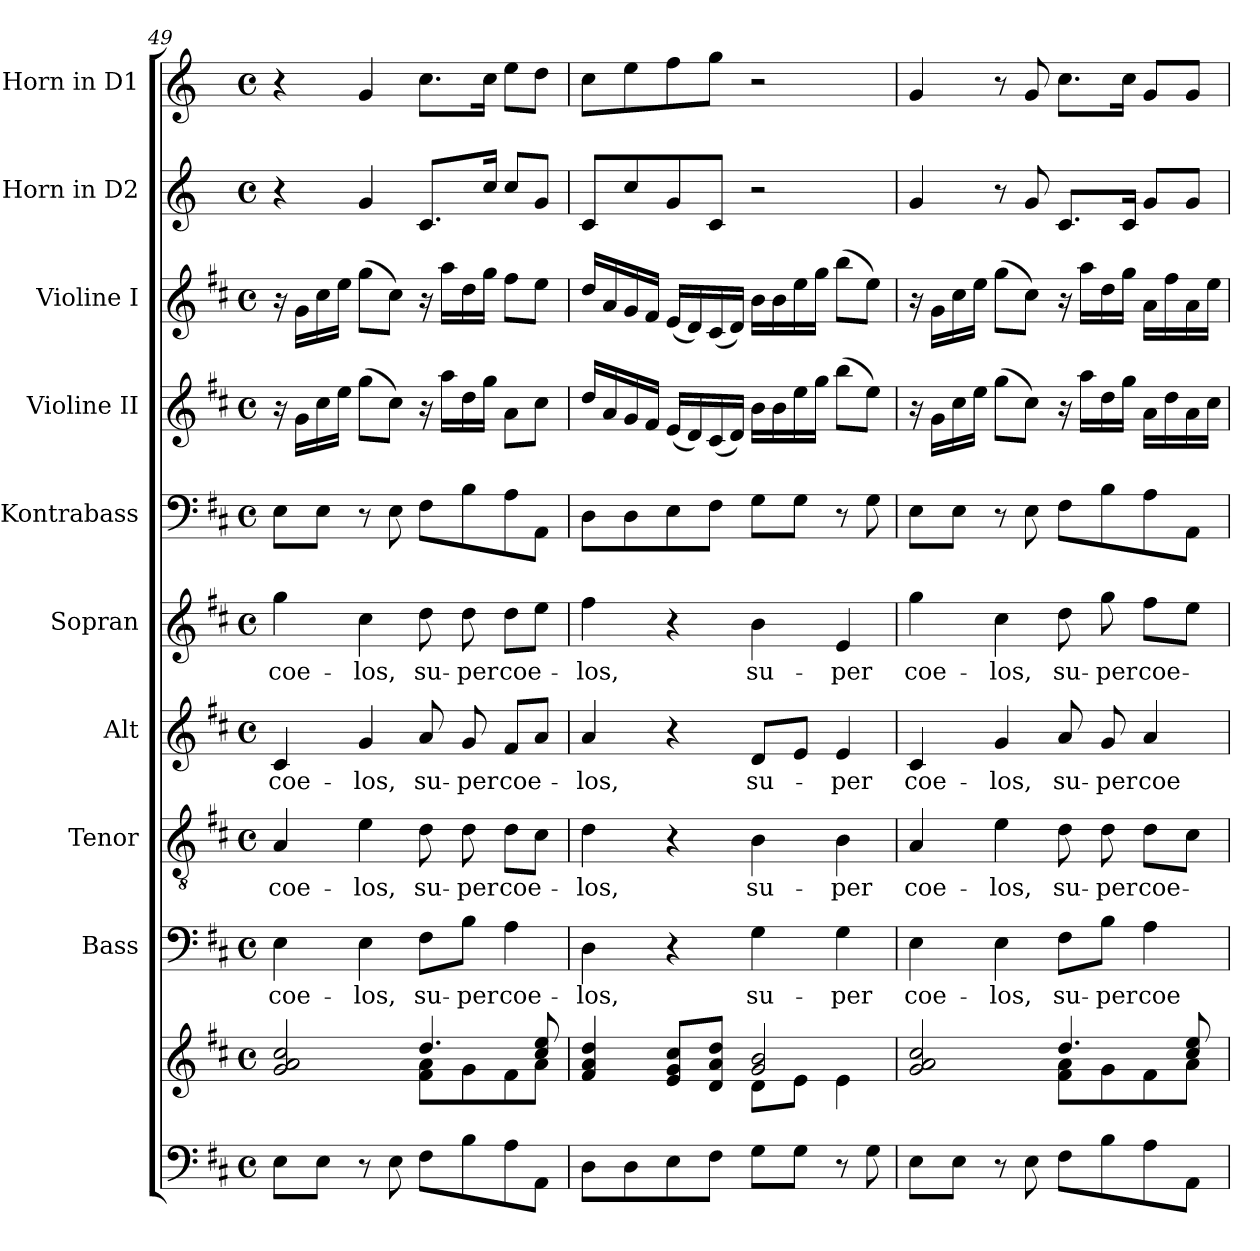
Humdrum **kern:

**kern	**kern	**kern	**text	**kern	**text	**kern	**text	**kern	**text	**kern	**kern	**kern	**kern	**kern
*part10	*part10	*part9	*part9	*part8	*part8	*part7	*part7	*part6	*part6	*part5	*part4	*part3	*part2	*part1
*staff11	*staff10	*staff9	*staff9	*staff8	*staff8	*staff7	*staff7	*staff6	*staff6	*staff5	*staff4	*staff3	*staff2	*staff1
*	*	*I"Bass	*	*I"Tenor	*	*I"Alt	*	*I"Sopran	*	*I"Kontrabass	*I"Violine II	*I"Violine I	*I"Horn in D2	*I"Horn in D1
*	*	*I'B.	*	*I'T.	*	*I'A.	*	*I'S.	*	*I'Kb.	*I'Vl. II	*I'Vl. I	*	*
*clefF4	*clefG2	*clefF4	*	*clefGv2	*	*clefG2	*	*clefG2	*	*clefF4	*clefG2	*clefG2	*clefG2	*clefG2
*	*	*	*	*	*	*	*	*	*	*ITrd7c12	*	*	*ITrd-1c-2	*ITrd-1c-2
*k[f#c#]	*k[f#c#]	*k[f#c#]	*	*k[f#c#]	*	*k[f#c#]	*	*k[f#c#]	*	*k[f#c#]	*k[f#c#]	*k[f#c#]	*k[f#c#]	*k[f#c#]
*D:	*D:	*D:	*	*D:	*	*D:	*	*D:	*	*D:	*D:	*D:	*D:	*D:
*M4/4	*M4/4	*M4/4	*	*M4/4	*	*M4/4	*	*M4/4	*	*M4/4	*M4/4	*M4/4	*M4/4	*M4/4
*met(c)	*met(c)	*met(c)	*	*met(c)	*	*met(c)	*	*met(c)	*	*met(c)	*met(c)	*met(c)	*met(c)	*met(c)
=49	=49	=49	=49	=49	=49	=49	=49	=49	=49	=49	=49	=49	=49	=49
*	*^	*	*	*	*	*	*	*	*	*	*	*	*	*
!	!	!	!	!LO:LY:b	!	!LO:LY:b	!	!LO:LY:b	!	!LO:LY:b	!	!	!	!	!
8E\L	2g/ 2a/ 2cc#/	2ryy	4E\	coe-	4A/	coe-	4c#/	coe-	4gg\	coe-	8EE\L	16r	16r	4r	4r
.	.	.	.	.	.	.	.	.	.	.	.	16g\LL	16g\LL	.	.
8E\J	.	.	.	.	.	.	.	.	.	.	8EE\J	16cc#\	16cc#\	.	.
.	.	.	.	.	.	.	.	.	.	.	.	16ee\JJ	16ee\JJ	.	.
!	!	!	!	!LO:LY:b	!	!LO:LY:b	!	!LO:LY:b	!	!LO:LY:b	!	!	!	!	!
8r	.	.	4E\	-los,	4e\	-los,	4g/	-los,	4cc#\	-los,	8r	(>8gg\L	(>8gg\L	4a/	4a/
8E\	.	.	.	.	.	.	.	.	.	.	8EE\	8cc#\J)	8cc#\J)	.	.
!	!	!	!	!LO:LY:b	!	!LO:LY:b	!	!LO:LY:b	!	!LO:LY:b	!	!	!	!	!
8F#\L	4.dd/	8f#\ 8a\L	8F#\L	su-	8d\	su-	8a/	su-	8dd\	su-	8FF#\L	16r	16r	8.d/L	8.dd\L
.	.	.	.	.	.	.	.	.	.	.	.	16aa\LL	16aa\LL	.	.
!	!	!	!	!LO:LY:b	!	!LO:LY:b	!	!LO:LY:b	!	!LO:LY:b	!	!	!	!	!
8B\	.	8g\	8B\J	-per	8d\	-per	8g/	-per	8dd\	-per	8BB\	16dd\	16dd\	.	.
.	.	.	.	.	.	.	.	.	.	.	.	16gg\JJ	16gg\JJ	16dd/Jk	16dd\Jk
!	!	!	!	!LO:LY:b	!	!LO:LY:b	!	!LO:LY:b	!	!LO:LY:b	!	!	!	!	!
8A\	.	8f#\	4A\	coe-	8d\L	coe-	8f#/L	coe-	8dd\L	coe-	8AA\	8a\L	8ff#\L	8dd/L	8ff#\L
8AA\J	8cc#/ 8ee/	8a\J	.	.	8c#\J	.	8a/J	.	8ee\J	.	8AAA\J	8cc#\J	8ee\J	8a/J	8ee\J
=50	=50	=50	=50	=50	=50	=50	=50	=50	=50	=50	=50	=50	=50	=50	=50
!	!	!	!	!LO:LY:b	!	!LO:LY:b	!	!LO:LY:b	!	!LO:LY:b	!	!	!	!	!
8D\L	4f#/ 4a/ 4dd/	2ryy	4D\	-los,	4d\	-los,	4a/	-los,	4ff#\	-los,	8DD\L	16dd/LL	16dd/LL	8d/L	8dd\L
.	.	.	.	.	.	.	.	.	.	.	.	16a/	16a/	.	.
8D\	.	.	.	.	.	.	.	.	.	.	8DD\	16g/	16g/	8dd/	8ff#\
.	.	.	.	.	.	.	.	.	.	.	.	16f#/JJ	16f#/JJ	.	.
8E\	8e/ 8g/ 8cc#/L	.	4r	.	4r	.	4r	.	4r	.	8EE\	(<16e/LL	(<16e/LL	8a/	8gg\
.	.	.	.	.	.	.	.	.	.	.	.	16d/)	16d/)	.	.
8F#\J	8d/ 8a/ 8dd/J	.	.	.	.	.	.	.	.	.	8FF#\J	(<16c#/	(<16c#/	8d/J	8aa\J
.	.	.	.	.	.	.	.	.	.	.	.	16d/JJ)	16d/JJ)	.	.
!	!	!	!	!LO:LY:b	!	!LO:LY:b	!	!LO:LY:b	!	!LO:LY:b	!	!	!	!	!
8G\L	2g/ 2b/	8d\L	4G\	su-	4B\	su-	8d/L	su-	4b\	su-	8GG\L	16b\LL	16b\LL	2r	2r
.	.	.	.	.	.	.	.	.	.	.	.	16b\	16b\	.	.
8G\J	.	8e\J	.	.	.	.	8e/J	.	.	.	8GG\J	16ee\	16ee\	.	.
.	.	.	.	.	.	.	.	.	.	.	.	16gg\JJ	16gg\JJ	.	.
!	!	!	!	!LO:LY:b	!	!LO:LY:b	!	!LO:LY:b	!	!LO:LY:b	!	!	!	!	!
8r	.	4e\	4G\	-per	4B\	-per	4e/	-per	4e/	-per	8r	(>8bb\L	(>8bb\L	.	.
8G\	.	.	.	.	.	.	.	.	.	.	8GG\	8ee\J)	8ee\J)	.	.
!!LO:PB:g=z
=51	=51	=51	=51	=51	=51	=51	=51	=51	=51	=51	=51	=51	=51	=51	=51
!	!	!	!	!LO:LY:b	!	!LO:LY:b	!	!LO:LY:b	!	!LO:LY:b	!	!	!	!	!
8E\L	2g/ 2a/ 2cc#/	2ryy	4E\	coe-	4A/	coe-	4c#/	coe-	4gg\	coe-	8EE\L	16r	16r	4a/	4a/
.	.	.	.	.	.	.	.	.	.	.	.	16g\LL	16g\LL	.	.
8E\J	.	.	.	.	.	.	.	.	.	.	8EE\J	16cc#\	16cc#\	.	.
.	.	.	.	.	.	.	.	.	.	.	.	16ee\JJ	16ee\JJ	.	.
!	!	!	!	!LO:LY:b	!	!LO:LY:b	!	!LO:LY:b	!	!LO:LY:b	!	!	!	!	!
8r	.	.	4E\	-los,	4e\	-los,	4g/	-los,	4cc#\	-los,	8r	(>8gg\L	(>8gg\L	8r	8r
8E\	.	.	.	.	.	.	.	.	.	.	8EE\	8cc#\J)	8cc#\J)	8a/	8a/
!	!	!	!	!LO:LY:b	!	!LO:LY:b	!	!LO:LY:b	!	!LO:LY:b	!	!	!	!	!
8F#\L	4.dd/	8f#\ 8a\L	8F#\L	su-	8d\	su-	8a/	su-	8dd\	su-	8FF#\L	16r	16r	8.d/L	8.dd\L
.	.	.	.	.	.	.	.	.	.	.	.	16aa\LL	16aa\LL	.	.
!	!	!	!	!LO:LY:b	!	!LO:LY:b	!	!LO:LY:b	!	!LO:LY:b	!	!	!	!	!
8B\	.	8g\	8B\J	-per	8d\	-per	8g/	-per	8gg\	-per	8BB\	16dd\	16dd\	.	.
.	.	.	.	.	.	.	.	.	.	.	.	16gg\JJ	16gg\JJ	16d/Jk	16dd\Jk
!	!	!	!	!LO:LY:b	!	!LO:LY:b	!	!LO:LY:b	!	!LO:LY:b	!	!	!	!	!
8A\	.	8f#\	4A\	coe-	8d\L	coe-	4a/	coe-	8ff#\L	coe-	8AA\	16a\LL	16a\LL	8a/L	8a/L
.	.	.	.	.	.	.	.	.	.	.	.	16dd\	16ff#\	.	.
8AA\J	8cc#/ 8ee/	8a\J	.	.	8c#\J	.	.	.	8ee\J	.	8AAA\J	16a\	16a\	8a/J	8a/J
.	.	.	.	.	.	.	.	.	.	.	.	16cc#\JJ	16ee\JJ	.	.
*	*v	*v	*	*	*	*	*	*	*	*	*	*	*	*	*
=	=	=	=	=	=	=	=	=	=	=	=	=	=	=
*-	*-	*-	*-	*-	*-	*-	*-	*-	*-	*-	*-	*-	*-	*-
